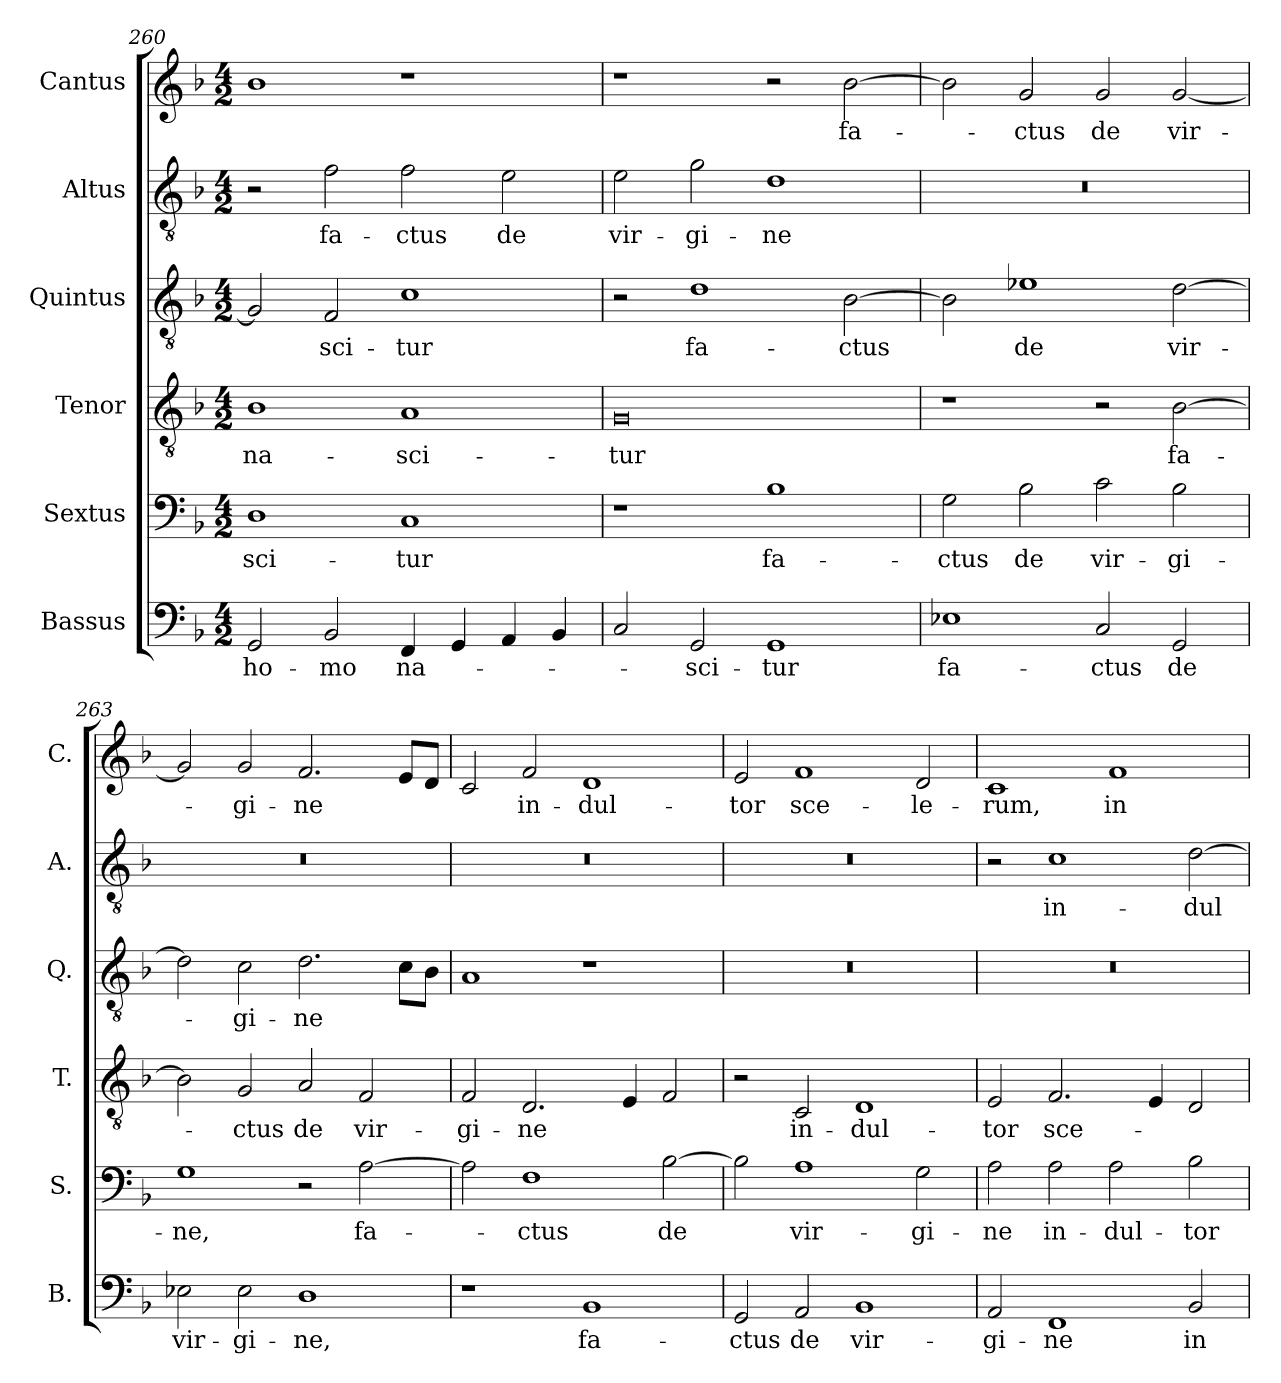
**kern	**text	**kern	**text	**kern	**text	**kern	**text	**kern	**text	**kern	**text
*part6	*part6	*part5	*part5	*part4	*part4	*part3	*part3	*part2	*part2	*part1	*part1
*staff6	*staff6	*staff5	*staff5	*staff4	*staff4	*staff3	*staff3	*staff2	*staff2	*staff1	*staff1
*I"Bassus	*	*I"Sextus	*	*I"Tenor	*	*I"Quintus	*	*I"Altus	*	*I"Cantus	*
*I'B.	*	*I'S.	*	*I'T.	*	*I'Q.	*	*I'A.	*	*I'C.	*
*clefF4	*	*clefF4	*	*clefGv2	*	*clefGv2	*	*clefGv2	*	*clefG2	*
*k[b-]	*	*k[b-]	*	*k[b-]	*	*k[b-]	*	*k[b-]	*	*k[b-]	*
*F:	*	*F:	*	*F:	*	*F:	*	*F:	*	*F:	*
*M4/2	*	*M4/2	*	*M4/2	*	*M4/2	*	*M4/2	*	*M4/2	*
=260	=260	=260	=260	=260	=260	=260	=260	=260	=260	=260	=260
2GG/	ho-	1D	-sci-	1B-	na-	2G/]	.	2r	.	1b-	.
2BB-/	-mo	.	.	.	.	2F/	-sci-	2f\	fa-	.	.
4FF/	na-	1C	-tur	1A	-sci-	1c	-tur	2f\	-ctus	1r	.
4GG/	.	.	.	.	.	.	.	.	.	.	.
4AA/	.	.	.	.	.	.	.	2e\	de	.	.
4BB-/	.	.	.	.	.	.	.	.	.	.	.
=261	=261	=261	=261	=261	=261	=261	=261	=261	=261	=261	=261
2C/	.	1r	.	0G	-tur	2r	.	2e\	vir-	1r	.
2GG/	-sci-	.	.	.	.	1d	fa-	2g\	-gi-	.	.
1GG	-tur	1B-	fa-	.	.	.	.	1d	-ne	2r	.
.	.	.	.	.	.	[2B-\	-ctus	.	.	[2b-\	fa-
=262	=262	=262	=262	=262	=262	=262	=262	=262	=262	=262	=262
1E-X	fa-	2G\	-ctus	1r	.	2B-\]	.	0r	.	2b-\]	.
.	.	2B-\	de	.	.	1e-X	de	.	.	2g/	-ctus
2C/	-ctus	2c\	vir-	2r	.	.	.	.	.	2g/	de
2GG/	de	2B-\	-gi-	[2B-\	fa-	[2d\	vir-	.	.	[2g/	vir-
=263	=263	=263	=263	=263	=263	=263	=263	=263	=263	=263	=263
2E-X\	vir-	1G	-ne,	2B-\]	.	2d\]	.	0r	.	2g/]	.
2E-\	-gi-	.	.	2G/	-ctus	2c\	-gi-	.	.	2g/	-gi-
1D	-ne,	2r	.	2A/	de	2.d\	-ne	.	.	2.f/	-ne
.	.	[2A\	fa-	2F/	vir-	.	.	.	.	.	.
.	.	.	.	.	.	8c\L	.	.	.	8e/L	.
.	.	.	.	.	.	8B-\J	.	.	.	8d/J	.
!!LO:LB:g=z
=264	=264	=264	=264	=264	=264	=264	=264	=264	=264	=264	=264
1r	.	2A\]	.	2F/	-gi-	1A	.	0r	.	2c/	.
.	.	1F	-ctus	2.D/	-ne	.	.	.	.	2f/	in-
1BB-	fa-	.	.	.	.	1r	.	.	.	1d	-dul-
.	.	.	.	4E/	.	.	.	.	.	.	.
.	.	[2B-\	de	2F/	.	.	.	.	.	.	.
=265	=265	=265	=265	=265	=265	=265	=265	=265	=265	=265	=265
2GG/	-ctus	2B-\]	.	2r	.	0r	.	0r	.	2e/	-tor
2AA/	de	1A	vir-	2C/	in-	.	.	.	.	1f	sce-
1BB-	vir-	.	.	1D	-dul-	.	.	.	.	.	.
.	.	2G\	-gi-	.	.	.	.	.	.	2d/	-le-
=266	=266	=266	=266	=266	=266	=266	=266	=266	=266	=266	=266
2AA/	-gi-	2A\	-ne	2E/	-tor	0r	.	2r	.	1c	-rum,
1FF	-ne	2A\	in-	2.F/	sce-	.	.	1c	in-	.	.
.	.	2A\	-dul-	.	.	.	.	.	.	1f	in-
.	.	.	.	4E/	.	.	.	.	.	.	.
2BB-/	in-	2B-\	-tor	2D/	.	.	.	[2d\	-dul-	.	.
=	=	=	=	=	=	=	=	=	=	=	=
*-	*-	*-	*-	*-	*-	*-	*-	*-	*-	*-	*-
